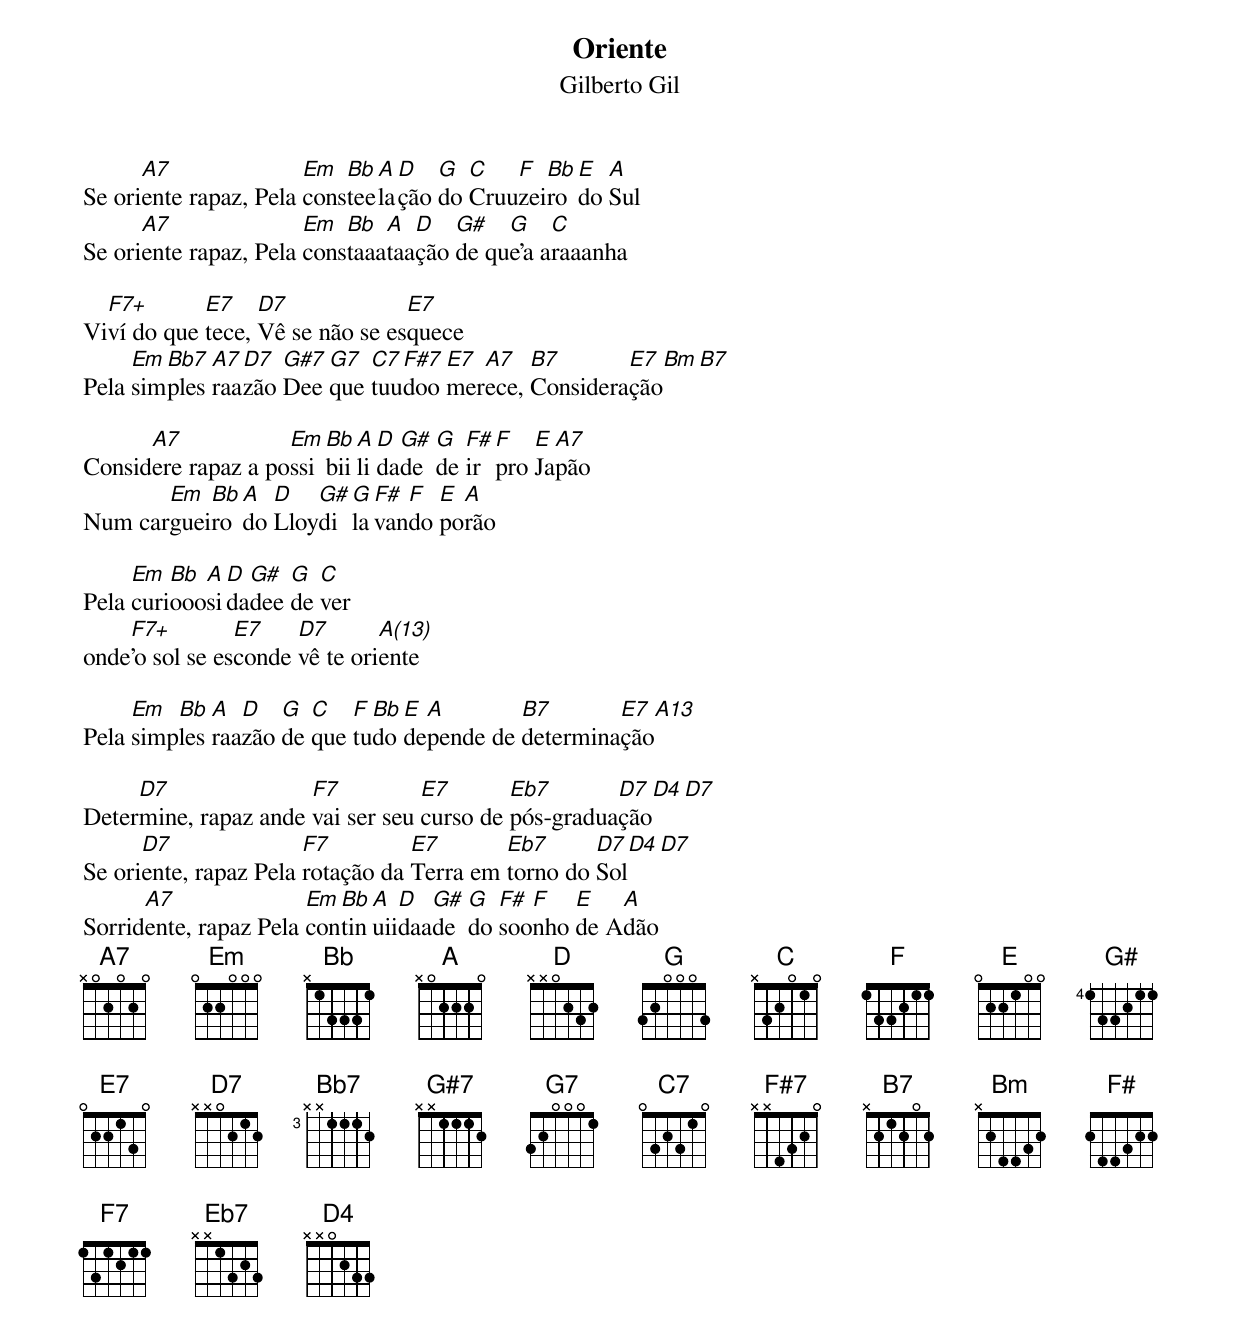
Oriente
Gilberto Gil

      A7               Em  Bb A D   G  C   F  Bb E  A
Se oriente rapaz, Pela consteelação do Cruuzeiro do Sul
      A7               Em  Bb  A  D   G#   G    C
Se oriente rapaz, Pela constaaataação de que'a araaanha

  F7+       E7    D7             E7
Viví do que tece, Vê se não se esquece
     Em Bb7  A7 D7  G#7 G7  C7 F#7 E7 A7   B7       E7 Bm B7
Pela simples raazão Dee que tuudoo merece, Consideração

      A7            Em Bb A D G#  G  F# F   E A7
Considere rapaz a possibiilidade  de ir pro Japão
       Em  Bb A  D   G#  G F# F  E A
Num cargueiro do Lloydi  lavando porão

     Em  Bb A D G#  G  C
Pela curiooosidadee de ver
    F7+         E7    D7       A(13)
onde'o sol se esconde vê te oriente

     Em  Bb  A  D   G  C   F Bb E A        B7       E7 A13
Pela simples raazão de que tudo depende de determinação

     D7               F7          E7       Eb7       D7  D4 D7
Determine, rapaz ande vai ser seu curso de pós-graduação
      D7               F7         E7       Eb7      D7  D4 D7
Se oriente, rapaz Pela rotação da Terra em torno do Sol
      A7               Em Bb A  D  G#  G  F# F   E   A
Sorridente, rapaz Pela continuiidaade  do soonho de Adão
